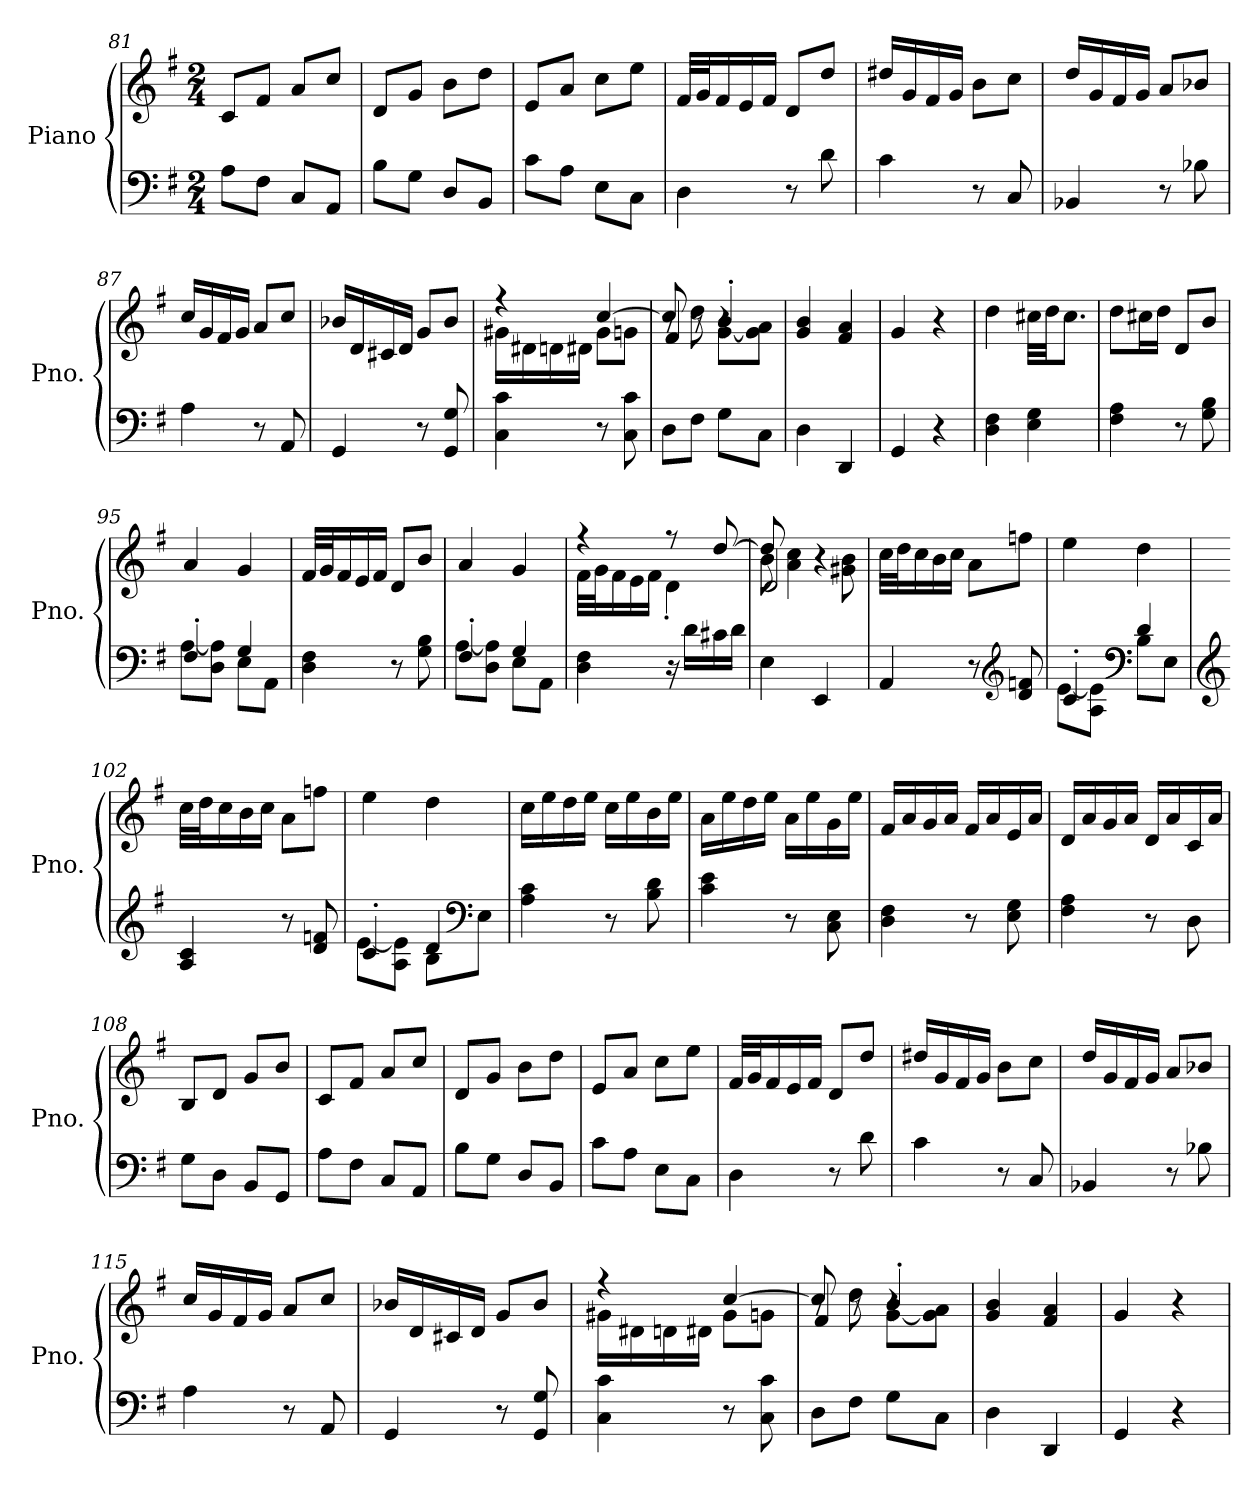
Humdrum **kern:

**kern	**kern
*part1	*part1
*staff2	*staff1
*I"Piano	*
*I'Pno.	*
*clefF4	*clefG2
*k[f#]	*k[f#]
*M2/4	*M2/4
=81	=81
8A\L	8c/L
8F#\J	8f#/J
8C/L	8a/L
8AA/J	8cc/J
=82	=82
8B\L	8d/L
8G\J	8g/J
8D/L	8b\L
8BB/J	8dd\J
=83	=83
8c\L	8e/L
8A\J	8a/J
8E\L	8cc\L
8C\J	8ee\J
=84	=84
4D\	32f#/LLL
.	32g/J
.	16f#/
.	16e/
.	16f#/JJ
8r	8d/L
8d\	8dd/J
!!LO:LB:g=z
=85	=85
4c\	16dd#X/LL
.	16g/
.	16f#/
.	16g/JJ
8r	8b\L
8C/	8cc\J
=86	=86
4BB-X/	16dd/LL
.	16g/
.	16f#/
.	16g/JJ
8r	8a/L
8B-X\	8b-X/J
=87	=87
4A\	16cc/LL
.	16g/
.	16f#/
.	16g/JJ
8r	8a/L
8AA/	8cc/J
=88	=88
4GG/	16b-X/LL
.	16d/
.	16c#X/
.	16d/JJ
8r	8g/L
8GG/ 8G/	8b-/J
=89	=89
*	*^
4C\ 4c\	4r	16g#X\LL
.	.	16d#X\
.	.	16dn\
.	.	16d#X\JJ
8r	[4cc/	8g#\L
8C\ 8c\	.	8gn\J
!!LO:LB:g=z
=90	=90	=90
*	*	*^
8D\L	8cc/]	8r	4f#/
8F#\J	8r	8dd\	.
8G\L	4b'/	[8g\L	4r
8C\J	.	8g\] 8a\J	.
*	*v	*v	*v
=91	=91
4D\	4g/ 4b/
4DD/	4f#/ 4a/
=92	=92
4GG/	4g/
4r	4r
=93	=93
4D\ 4F#\	4dd\
4E\ 4G\	32cc#X\LLL
.	32dd\JJ
.	8.cc#\J
=94	=94
4F#\ 4A\	8dd\L
.	16cc#X\L
.	16dd\JJ
8r	8d/L
8G\ 8B\	8b/J
=95	=95
*^	*
4F#'/	[8A\L	4a/
.	8D\ 8A\]J	.
4G/	8E\L	4g/
.	8AA\J	.
*v	*v	*
=96	=96
4D\ 4F#\	32f#/LLL
.	32g/J
.	16f#/
.	16e/
.	16f#/JJ
8r	8d/L
8G\ 8B\	8b/J
!!LO:LB:g=z
=97	=97
*^	*
4F#'/	[8A\L	4a/
.	8D\ 8A\]J	.
4G/	8E\L	4g/
.	8AA\J	.
*v	*v	*
=98	=98
*	*^
4D\ 4F#\	4r	32f#\LLL
.	.	32g\J
.	.	16f#\
.	.	16e\
.	.	16f#\JJ
16r	8r	4d'\
16d\LL	.	.
16c#X\	[8dd/	.
16d\JJ	.	.
=99	=99	=99
*	*	*^
4E\	8dd/]	8b\	2d/
.	8r	4a\ 4cc\	.
4EE/	4r	.	.
.	.	8g#X\ 8b\	.
*	*v	*v	*v
=100	=100
4AA/	32cc\LLL
.	32dd\J
.	16cc\
.	16b\
.	16cc\JJ
8r	8a\L
*clefG2	*
8d/ 8fn/	8ffn\J
=101	=101
*^	*
4c'/	[8e\L	4ee\
.	8A\ 8e\]J	.
*clefF4	*	*
4d/	8B\L	4dd\
.	8E\J	.
*v	*v	*
!!LO:PB:g=z
=102	=102
*clefG2	*
4A/ 4c/	32cc\LLL
.	32dd\J
.	16cc\
.	16b\
.	16cc\JJ
8r	8a\L
8d/ 8fn/	8ffn\J
=103	=103
*^	*
4c'/	[8e\L	4ee\
.	8A\ 8e\]J	.
4d/	8B\L	4dd\
*clefF4	*	*
.	8E\J	.
*v	*v	*
=104	=104
4A\ 4c\	16cc\LL
.	16ee\
.	16dd\
.	16ee\JJ
8r	16cc\LL
.	16ee\
8B\ 8d\	16b\
.	16ee\JJ
=105	=105
4c\ 4e\	16a\LL
.	16ee\
.	16dd\
.	16ee\JJ
8r	16a\LL
.	16ee\
8C\ 8E\	16g\
.	16ee\JJ
=106	=106
4D\ 4F#\	16f#/LL
.	16a/
.	16g/
.	16a/JJ
8r	16f#/LL
.	16a/
8E\ 8G\	16e/
.	16a/JJ
!!LO:LB:g=z
=107	=107
4F#\ 4A\	16d/LL
.	16a/
.	16g/
.	16a/JJ
8r	16d/LL
.	16a/
8D\	16c/
.	16a/JJ
=108	=108
8G\L	8B/L
8D\J	8d/J
8BB/L	8g/L
8GG/J	8b/J
=109	=109
8A\L	8c/L
8F#\J	8f#/J
8C/L	8a/L
8AA/J	8cc/J
=110	=110
8B\L	8d/L
8G\J	8g/J
8D/L	8b\L
8BB/J	8dd\J
=111	=111
8c\L	8e/L
8A\J	8a/J
8E\L	8cc\L
8C\J	8ee\J
=112	=112
4D\	32f#/LLL
.	32g/J
.	16f#/
.	16e/
.	16f#/JJ
8r	8d/L
8d\	8dd/J
=113	=113
4c\	16dd#X/LL
.	16g/
.	16f#/
.	16g/JJ
8r	8b\L
8C/	8cc\J
!!LO:LB:g=z
=114	=114
4BB-X/	16dd/LL
.	16g/
.	16f#/
.	16g/JJ
8r	8a/L
8B-X\	8b-X/J
=115	=115
4A\	16cc/LL
.	16g/
.	16f#/
.	16g/JJ
8r	8a/L
8AA/	8cc/J
=116	=116
4GG/	16b-X/LL
.	16d/
.	16c#X/
.	16d/JJ
8r	8g/L
8GG/ 8G/	8b-/J
=117	=117
*	*^
4C\ 4c\	4r	16g#X\LL
.	.	16d#X\
.	.	16dn\
.	.	16d#X\JJ
8r	[4cc/	8g#\L
8C\ 8c\	.	8gn\J
=118	=118	=118
*	*	*^
8D\L	8cc/]	8r	4f#/
8F#\J	8r	8dd\	.
8G\L	4b'/	[8g\L	4r
8C\J	.	8g\] 8a\J	.
*	*v	*v	*v
=119	=119
4D\	4g/ 4b/
4DD/	4f#/ 4a/
!!LO:LB:g=z
=120	=120
4GG/	4g/
4r	4r
=	=
*-	*-
